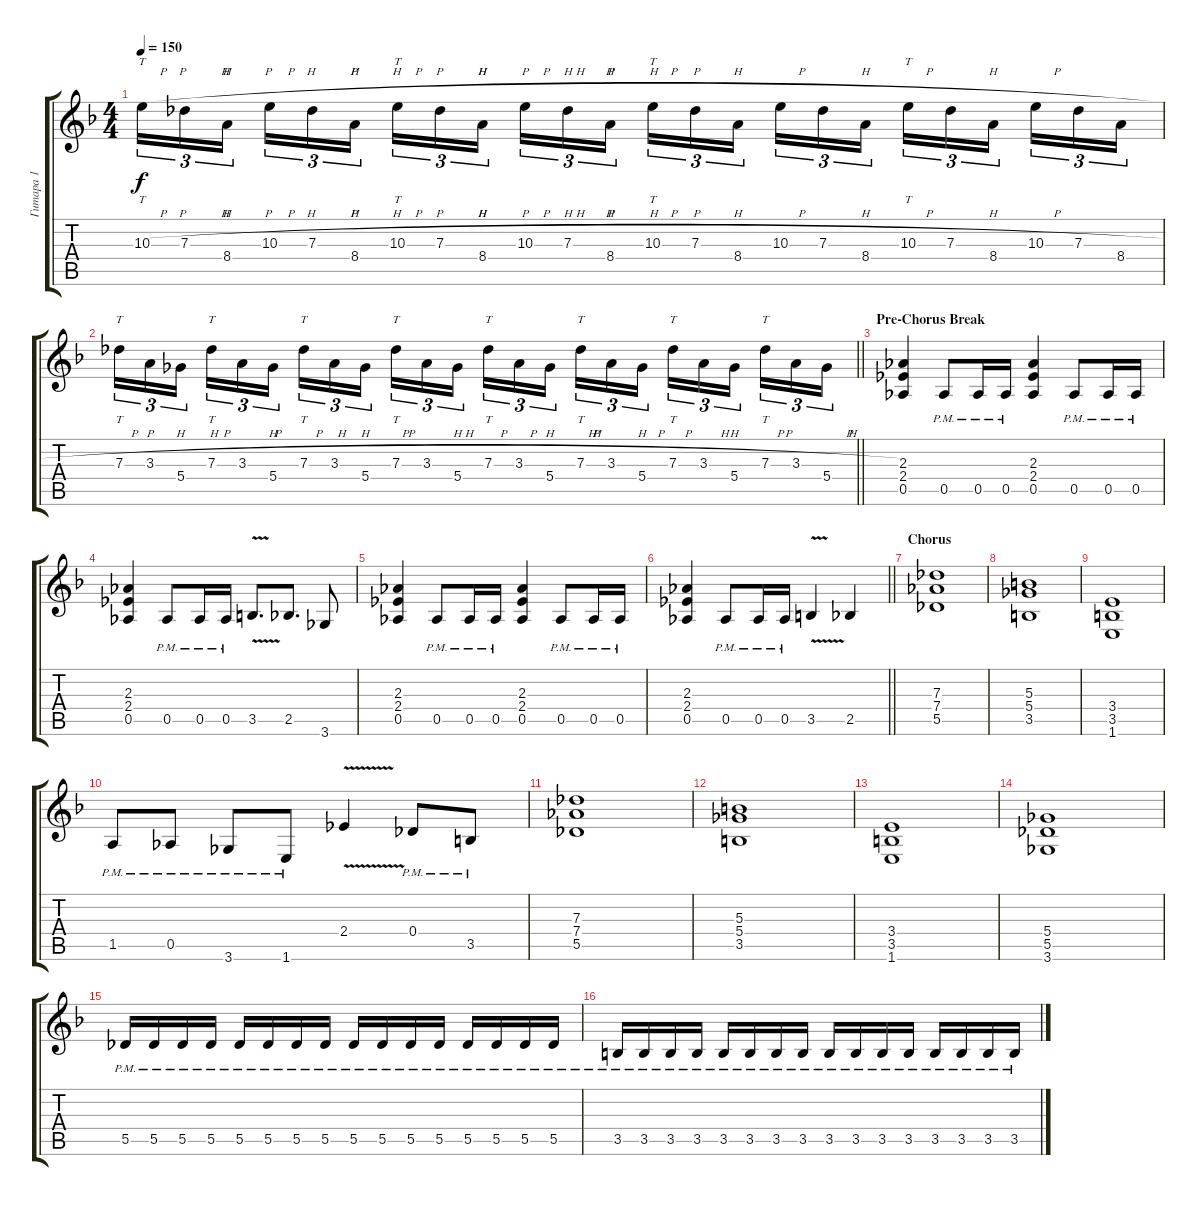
\track ("Гитара 1" "Гитара 1") {instrument distortionguitar}
\staff {score tabs}
\tuning (Eb4 Bb3 Gb3 Db3 Ab2 Eb2) {hide}
\ts (4 4)
\tempo 150
\clef g2
\ks dminor
10.3{h}.16{tt tu (3 2) dy f} 7.3{h}.16{tu (3 2)} 8.4.16{tu (3 2) beam splitsecondary} 10.3{h}.16{tu (3 2)} 7.3{h}.16{tu (3 2)} 8.4.16{tu (3 2)} 10.3{h}.16{tt tu (3 2)} 7.3{h}.16{tu (3 2)} 8.4.16{tu (3 2) beam splitsecondary} 10.3{h}.16{tu (3 2)} 7.3{h}.16{tu (3 2)} 8.4.16{tu (3 2)} 10.3{h}.16{tt tu (3 2)} 7.3{h}.16{tu (3 2)} 8.4.16{tu (3 2) beam splitsecondary} 10.3{h}.16{tu (3 2)} 7.3{h}.16{tu (3 2)} 8.4.16{tu (3 2)} 10.3{h}.16{tt tu (3 2)} 7.3{h}.16{tu (3 2)} 8.4.16{tu (3 2) beam splitsecondary} 10.3{h}.16{tu (3 2)} 7.3{h}.16{tu (3 2)} 8.4.16{tu (3 2)} |
\barLineRight lightlight
7.3{h}.16{tt tu (3 2)} 3.3{h}.16{tu (3 2)} 5.4.16{tu (3 2) beam splitsecondary} 7.3{h}.16{tt tu (3 2)} 3.3{h}.16{tu (3 2)} 5.4.16{tu (3 2)} 7.3{h}.16{tt tu (3 2)} 3.3{h}.16{tu (3 2)} 5.4.16{tu (3 2) beam splitsecondary} 7.3{h}.16{tt tu (3 2)} 3.3{h}.16{tu (3 2)} 5.4.16{tu (3 2)} 7.3{h}.16{tt tu (3 2)} 3.3{h}.16{tu (3 2)} 5.4.16{tu (3 2) beam splitsecondary} 7.3{h}.16{tt tu (3 2)} 3.3{h}.16{tu (3 2)} 5.4.16{tu (3 2)} 7.3{h}.16{tt tu (3 2)} 3.3{h}.16{tu (3 2)} 5.4.16{tu (3 2) beam splitsecondary} 7.3{h}.16{tt tu (3 2)} 3.3{h}.16{tu (3 2)} 5.4.16{tu (3 2)} |
\section ("" "Pre-Chorus Break")
(2.3 2.4 0.5).4{volume 8} 0.5{pm}.8 0.5{pm}.16 0.5{pm}.16 (2.3 2.4 0.5).4 0.5{pm}.8 0.5{pm}.16 0.5{pm}.16 |
(2.3 2.4 0.5).4 0.5{pm}.8 0.5{pm}.16 0.5{pm}.16 3.5{v}.8{d} 2.5.8{d} 3.6.8 |
(2.3 2.4 0.5).4 0.5{pm}.8 0.5{pm}.16 0.5{pm}.16 (2.3 2.4 0.5).4 0.5{pm}.8 0.5{pm}.16 0.5{pm}.16 |
\barLineRight lightlight
(2.3 2.4 0.5).4 0.5{pm}.8 0.5{pm}.16 0.5{pm}.16 3.5{v}.4 2.5.4 |
\section ("" "Chorus")
(7.3 7.4 5.5).1 |
(5.3 5.4 3.5).1 |
(3.4 3.5 1.6).1 |
1.5{pm}.8 0.5{pm}.8 3.6{pm}.8 1.6{pm}.8 2.4{v}.4 0.4{pm}.8 3.5{pm}.8 |
(7.3 7.4 5.5).1 |
(5.3 5.4 3.5).1 |
(3.4 3.5 1.6).1 |
(5.4 5.5 3.6).1 |
5.5{pm}.16 5.5{pm}.16 5.5{pm}.16 5.5{pm}.16 5.5{pm}.16 5.5{pm}.16 5.5{pm}.16 5.5{pm}.16 5.5{pm}.16 5.5{pm}.16 5.5{pm}.16 5.5{pm}.16 5.5{pm}.16 5.5{pm}.16 5.5{pm}.16 5.5{pm}.16 |
3.5{pm}.16 3.5{pm}.16 3.5{pm}.16 3.5{pm}.16 3.5{pm}.16 3.5{pm}.16 3.5{pm}.16 3.5{pm}.16 3.5{pm}.16 3.5{pm}.16 3.5{pm}.16 3.5{pm}.16 3.5{pm}.16 3.5{pm}.16 3.5{pm}.16 3.5{pm}.16
